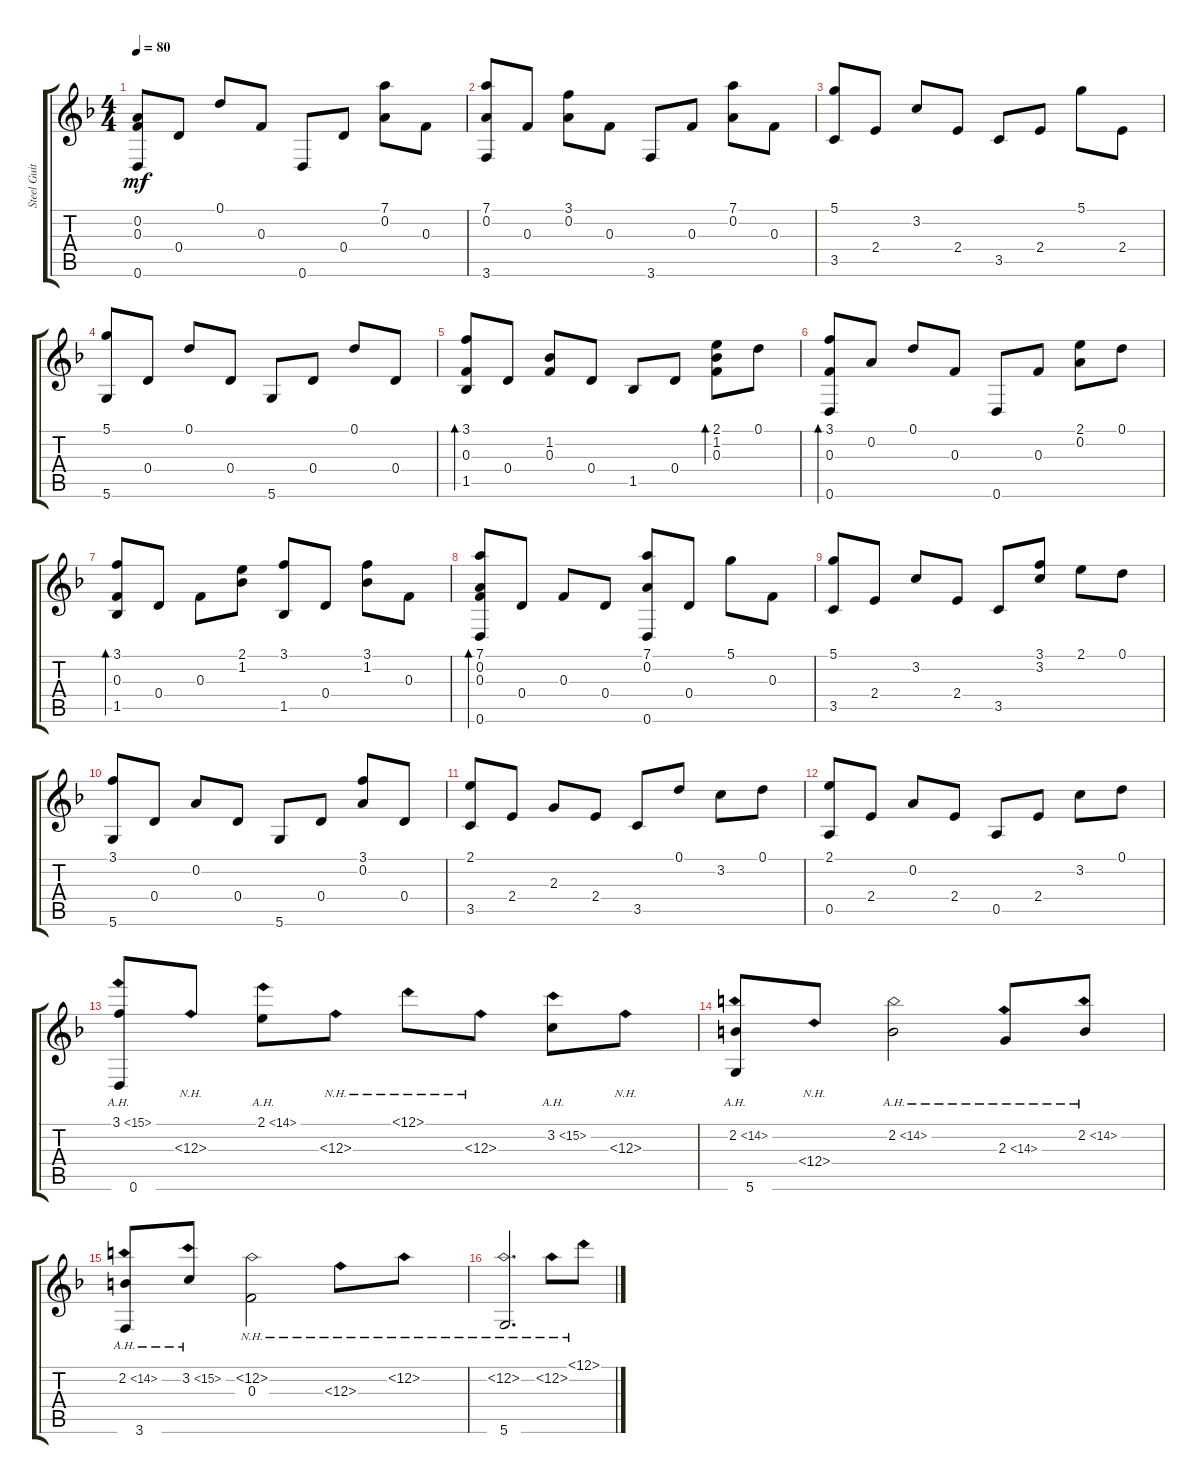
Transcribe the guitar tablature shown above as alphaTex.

\track ("Steel Guitar" "Steel Guit") {instrument acousticguitarsteel}
\staff {score tabs}
\tuning (D4 A3 F3 D3 A2 D2) {hide}
\ts (4 4)
\tempo 80
\clef g2
\ks dminor
(0.2 0.3 0.6).8{dy mf} 0.4.8 0.1.8 0.3.8 0.6.8 0.4.8 (7.1 0.2).8 0.3.8 |
(7.1 0.2 3.6).8 0.3.8 (3.1 0.2).8 0.3.8 3.6.8 0.3.8 (7.1 0.2).8 0.3.8 |
(5.1 3.5).8 2.4.8 3.2.8 2.4.8 3.5.8 2.4.8 5.1.8 2.4.8 |
(5.1 5.6).8 0.4.8 0.1.8 0.4.8 5.6.8 0.4.8 0.1.8 0.4.8 |
(3.1 0.3 1.5).8{bd 60} 0.4.8 (1.2 0.3).8 0.4.8 1.5.8 0.4.8 (2.1 1.2 0.3).8{bd 60} 0.1.8 |
(3.1 0.3 0.6).8{bd 60} 0.2.8 0.1.8 0.3.8 0.6.8 0.3.8 (2.1 0.2).8 0.1.8 |
(3.1 0.3 1.5).8{bd 60} 0.4.8 0.3.8 (2.1 1.2).8 (3.1 1.5).8 0.4.8 (3.1 1.2).8 0.3.8 |
(7.1 0.2 0.3 0.6).8{bd 60} 0.4.8 0.3.8 0.4.8 (7.1 0.2 0.6).8 0.4.8 5.1.8 0.3.8 |
(5.1 3.5).8 2.4.8 3.2.8 2.4.8 3.5.8 (3.1 3.2).8 2.1.8 0.1.8 |
(3.1 5.6).8 0.4.8 0.2.8 0.4.8 5.6.8 0.4.8 (3.1 0.2).8 0.4.8 |
(2.1 3.5).8 2.4.8 2.3.8 2.4.8 3.5.8 0.1.8 3.2.8 0.1.8 |
(2.1 0.5).8 2.4.8 0.2.8 2.4.8 0.5.8 2.4.8 3.2.8 0.1.8 |
(3.1{ah 12} 0.6).8 12.3{nh}.8 2.1{ah 12}.8 12.3{nh}.8 12.1{nh}.8 12.3{nh}.8 3.2{ah 12}.8 12.3{nh}.8 |
(2.2{ah 12} 5.6).8 12.4{nh}.8 2.2{ah 12}.2 2.3{ah 12}.8 2.2{ah 12}.8 |
(2.2{ah 12} 3.6).8 3.2{ah 12}.8 (12.2{nh} 0.3).2 12.3{nh}.8 12.2{nh}.8 |
(12.2{nh} 5.6).2{d} 12.2{nh}.8 12.1{nh}.8
